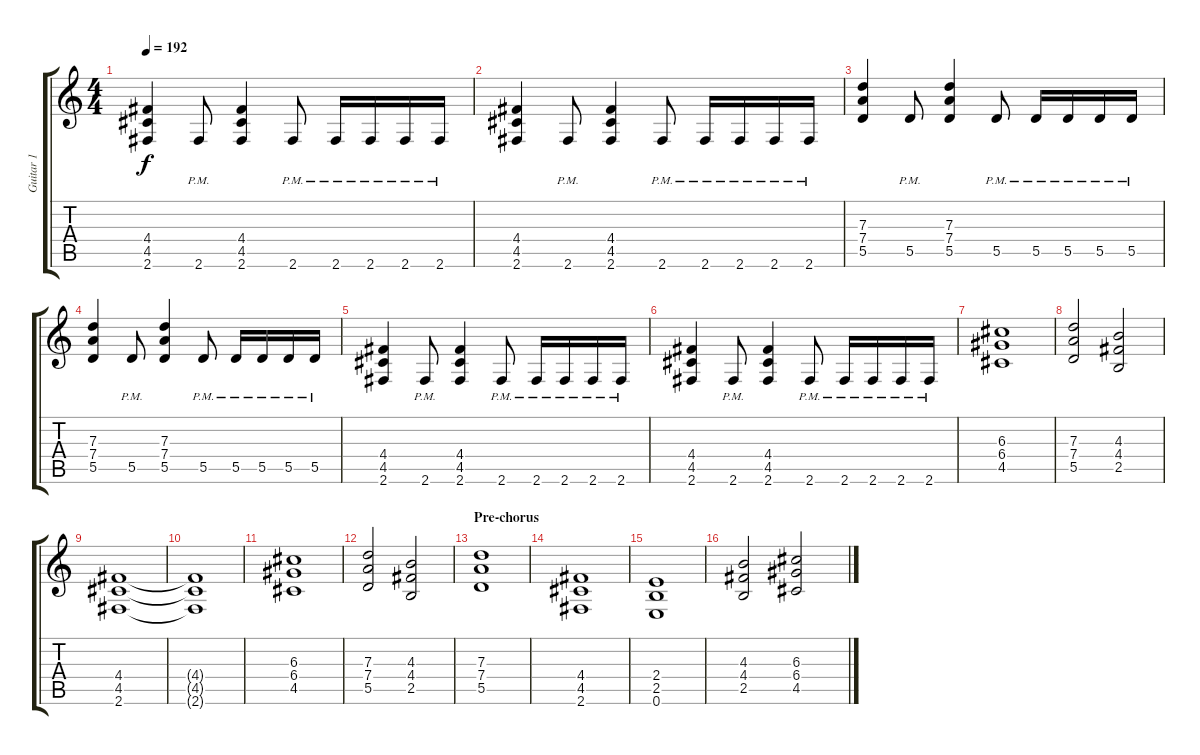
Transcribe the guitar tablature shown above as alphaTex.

\track ("Guitar 1" "Guitar 1") {instrument distortionguitar}
\staff {score tabs}
\tuning (E4 B3 G3 D3 A2 E2) {hide}
\ts (4 4)
\tempo 192
\clef g2
\ks c
(4.4 4.5 2.6).4{dy f} 2.6{pm}.8 (4.4 4.5 2.6).4 2.6{pm}.8 2.6{pm}.16 2.6{pm}.16 2.6{pm}.16 2.6{pm}.16 |
(4.4 4.5 2.6).4 2.6{pm}.8 (4.4 4.5 2.6).4 2.6{pm}.8 2.6{pm}.16 2.6{pm}.16 2.6{pm}.16 2.6{pm}.16 |
(7.3 7.4 5.5).4 5.5{pm}.8 (7.3 7.4 5.5).4 5.5{pm}.8 5.5{pm}.16 5.5{pm}.16 5.5{pm}.16 5.5{pm}.16 |
(7.3 7.4 5.5).4 5.5{pm}.8 (7.3 7.4 5.5).4 5.5{pm}.8 5.5{pm}.16 5.5{pm}.16 5.5{pm}.16 5.5{pm}.16 |
(4.4 4.5 2.6).4 2.6{pm}.8 (4.4 4.5 2.6).4 2.6{pm}.8 2.6{pm}.16 2.6{pm}.16 2.6{pm}.16 2.6{pm}.16 |
(4.4 4.5 2.6).4 2.6{pm}.8 (4.4 4.5 2.6).4 2.6{pm}.8 2.6{pm}.16 2.6{pm}.16 2.6{pm}.16 2.6{pm}.16 |
(6.3 6.4 4.5).1 |
(7.3 7.4 5.5).2 (4.3 4.4 2.5).2 |
(4.4 4.5 2.6).1 |
(4.4{t} 4.5{t} 2.6{t}).1 |
(6.3 6.4 4.5).1 |
(7.3 7.4 5.5).2 (4.3 4.4 2.5).2 |
\section ("" "Pre-chorus")
(7.3 7.4 5.5).1 |
(4.4 4.5 2.6).1 |
(2.4 2.5 0.6).1 |
(4.3 4.4 2.5).2 (6.3 6.4 4.5).2
